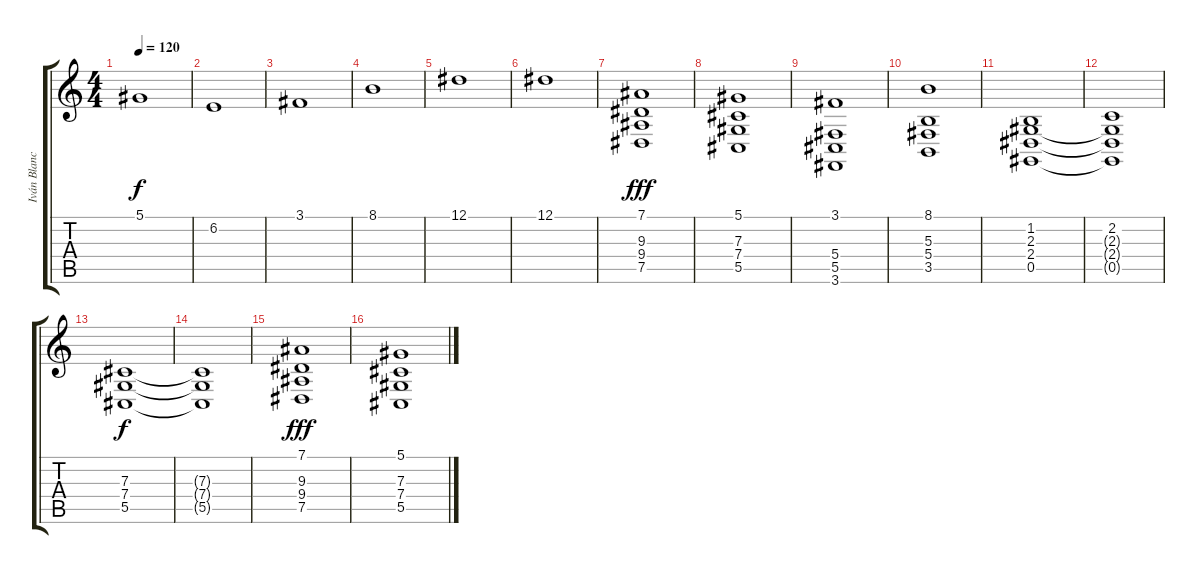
\track ("Iván Blanco" "Iván Blanc") {instrument stringensemble1}
\staff {score tabs}
\tuning (Eb4 Bb3 Gb3 Db3 Ab2 Eb2) {hide}
\ts (4 4)
\tempo 120
\clef g2
\ks c
5.1.1{dy f} |
6.2.1 |
3.1.1 |
8.1.1 |
12.1.1 |
12.1.1 |
(7.1 9.3 9.4 7.5).1{dy fff volume 10 instrument choiraahs} |
(5.1 7.3 7.4 5.5).1 |
(3.1 5.4 5.5 3.6).1 |
(8.1 5.3 5.4 3.5).1 |
(1.2 2.3 2.4 0.5).1 |
(2.2 2.3{t} 2.4{t} 0.5{t}).1 |
(7.3 7.4 5.5).1{dy f} |
(7.3{t} 7.4{t} 5.5{t}).1 |
(7.1 9.3 9.4 7.5).1{dy fff} |
(5.1 7.3 7.4 5.5).1
